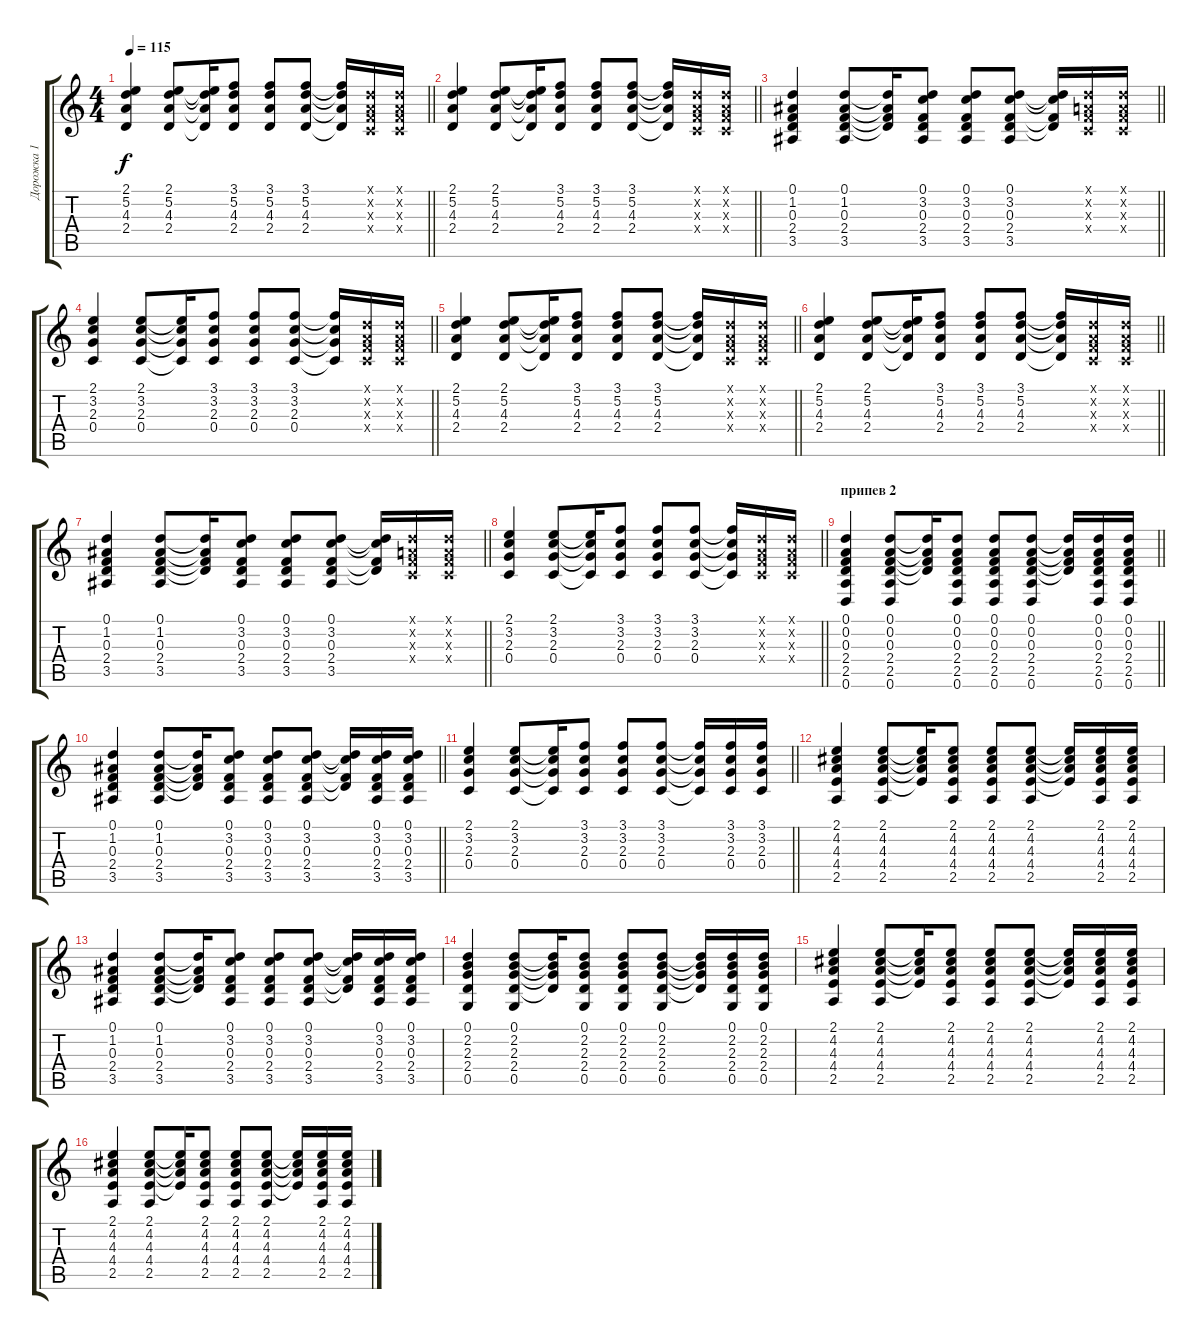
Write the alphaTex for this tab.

\track ("Дорожка 1" "Дорожка 1") {instrument acousticguitarsteel}
\staff {score tabs}
\tuning (D4 A3 F3 C3 G2 D2) {hide}
\ts (4 4)
\tempo 115
\clef g2
\barLineRight lightlight
\ks c
(2.1 5.2 4.3 2.4).4{dy f} (2.1 5.2 4.3 2.4).8 (2.1{t} 5.2{t} 4.3{t} 2.4{t}).16 (3.1 5.2 4.3 2.4).8 (3.1 5.2 4.3 2.4).8 (3.1 5.2 4.3 2.4).8 (3.1{t} 5.2{t} 4.3{t} 2.4{t}).16 (0.1{x} 0.2{x} 0.3{x} 0.4{x}).16 (0.1{x} 0.2{x} 0.3{x} 0.4{x}).16 |
\barLineRight lightlight
(2.1 5.2 4.3 2.4).4 (2.1 5.2 4.3 2.4).8 (2.1{t} 5.2{t} 4.3{t} 2.4{t}).16 (3.1 5.2 4.3 2.4).8 (3.1 5.2 4.3 2.4).8 (3.1 5.2 4.3 2.4).8 (3.1{t} 5.2{t} 4.3{t} 2.4{t}).16 (0.1{x} 0.2{x} 0.3{x} 0.4{x}).16 (0.1{x} 0.2{x} 0.3{x} 0.4{x}).16 |
\barLineRight lightlight
(0.1 1.2 0.3 2.4 3.5).4 (0.1 1.2 0.3 2.4 3.5).8 (0.1{t} 1.2{t} 0.3{t} 2.4{t}).16 (0.1 3.2 0.3 2.4 3.5).8 (0.1 3.2 0.3 2.4 3.5).8 (0.1 3.2 0.3 2.4 3.5).8 (0.1{t} 3.2{t} 0.3{t} 2.4{t}).16 (0.1{x} 0.2{x} 0.3{x} 0.4{x}).16 (0.1{x} 0.2{x} 0.3{x} 0.4{x}).16 |
\barLineRight lightlight
(2.1 3.2 2.3 0.4).4 (2.1 3.2 2.3 0.4).8 (2.1{t} 3.2{t} 2.3{t} 0.4{t}).16 (3.1 3.2 2.3 0.4).8 (3.1 3.2 2.3 0.4).8 (3.1 3.2 2.3 0.4).8 (3.1{t} 3.2{t} 2.3{t} 0.4{t}).16 (0.1{x} 0.2{x} 0.3{x} 0.4{x}).16 (0.1{x} 0.2{x} 0.3{x} 0.4{x}).16 |
\barLineRight lightlight
(2.1 5.2 4.3 2.4).4 (2.1 5.2 4.3 2.4).8 (2.1{t} 5.2{t} 4.3{t} 2.4{t}).16 (3.1 5.2 4.3 2.4).8 (3.1 5.2 4.3 2.4).8 (3.1 5.2 4.3 2.4).8 (3.1{t} 5.2{t} 4.3{t} 2.4{t}).16 (0.1{x} 0.2{x} 0.3{x} 0.4{x}).16 (0.1{x} 0.2{x} 0.3{x} 0.4{x}).16 |
\barLineRight lightlight
(2.1 5.2 4.3 2.4).4 (2.1 5.2 4.3 2.4).8 (2.1{t} 5.2{t} 4.3{t} 2.4{t}).16 (3.1 5.2 4.3 2.4).8 (3.1 5.2 4.3 2.4).8 (3.1 5.2 4.3 2.4).8 (3.1{t} 5.2{t} 4.3{t} 2.4{t}).16 (0.1{x} 0.2{x} 0.3{x} 0.4{x}).16 (0.1{x} 0.2{x} 0.3{x} 0.4{x}).16 |
\barLineRight lightlight
(0.1 1.2 0.3 2.4 3.5).4 (0.1 1.2 0.3 2.4 3.5).8 (0.1{t} 1.2{t} 0.3{t} 2.4{t}).16 (0.1 3.2 0.3 2.4 3.5).8 (0.1 3.2 0.3 2.4 3.5).8 (0.1 3.2 0.3 2.4 3.5).8 (0.1{t} 3.2{t} 0.3{t} 2.4{t}).16 (0.1{x} 0.2{x} 0.3{x} 0.4{x}).16 (0.1{x} 0.2{x} 0.3{x} 0.4{x}).16 |
\barLineRight lightlight
(2.1 3.2 2.3 0.4).4 (2.1 3.2 2.3 0.4).8 (2.1{t} 3.2{t} 2.3{t} 0.4{t}).16 (3.1 3.2 2.3 0.4).8 (3.1 3.2 2.3 0.4).8 (3.1 3.2 2.3 0.4).8 (3.1{t} 3.2{t} 2.3{t} 0.4{t}).16 (0.1{x} 0.2{x} 0.3{x} 0.4{x}).16 (0.1{x} 0.2{x} 0.3{x} 0.4{x}).16 |
\section ("" "припев 2")
\barLineRight lightlight
(0.1 0.2 0.3 2.4 2.5 0.6).4 (0.1 0.2 0.3 2.4 2.5 0.6).8 (0.1{t} 0.2{t} 0.3{t} 2.4{t}).16 (0.1 0.2 0.3 2.4 2.5 0.6).8 (0.1 0.2 0.3 2.4 2.5 0.6).8 (0.1 0.2 0.3 2.4 2.5 0.6).8 (0.1{t} 0.2{t} 0.3{t} 2.4{t}).16 (0.1 0.2 0.3 2.4 2.5 0.6).16 (0.1 0.2 0.3 2.4 2.5 0.6).16 |
\barLineRight lightlight
(0.1 1.2 0.3 2.4 3.5).4 (0.1 1.2 0.3 2.4 3.5).8 (0.1{t} 1.2{t} 0.3{t} 2.4{t}).16 (0.1 3.2 0.3 2.4 3.5).8 (0.1 3.2 0.3 2.4 3.5).8 (0.1 3.2 0.3 2.4 3.5).8 (0.1{t} 3.2{t} 0.3{t} 2.4{t}).16 (0.1 3.2 0.3 2.4 3.5).16 (0.1 3.2 0.3 2.4 3.5).16 |
\barLineRight lightlight
(2.1 3.2 2.3 0.4).4 (2.1 3.2 2.3 0.4).8 (2.1{t} 3.2{t} 2.3{t} 0.4{t}).16 (3.1 3.2 2.3 0.4).8 (3.1 3.2 2.3 0.4).8 (3.1 3.2 2.3 0.4).8 (3.1{t} 3.2{t} 2.3{t} 0.4{t}).16 (3.1 3.2 2.3 0.4).16 (3.1 3.2 2.3 0.4).16 |
(2.1 4.2 4.3 4.4 2.5).4 (2.1 4.2 4.3 4.4 2.5).8 (2.1{t} 4.2{t} 4.3{t} 4.4{t}).16 (2.1 4.2 4.3 4.4 2.5).8 (2.1 4.2 4.3 4.4 2.5).8 (2.1 4.2 4.3 4.4 2.5).8 (2.1{t} 4.2{t} 4.3{t} 4.4{t}).16 (2.1 4.2 4.3 4.4 2.5).16 (2.1 4.2 4.3 4.4 2.5).16 |
(0.1 1.2 0.3 2.4 3.5).4 (0.1 1.2 0.3 2.4 3.5).8 (0.1{t} 1.2{t} 0.3{t} 2.4{t}).16 (0.1 3.2 0.3 2.4 3.5).8 (0.1 3.2 0.3 2.4 3.5).8 (0.1 3.2 0.3 2.4 3.5).8 (0.1{t} 3.2{t} 0.3{t} 2.4{t}).16 (0.1 3.2 0.3 2.4 3.5).16 (0.1 3.2 0.3 2.4 3.5).16 |
(0.1 2.2 2.3 2.4 0.5).4 (0.1 2.2 2.3 2.4 0.5).8 (0.1{t} 2.2{t} 2.3{t} 2.4{t}).16 (0.1 2.2 2.3 2.4 0.5).8 (0.1 2.2 2.3 2.4 0.5).8 (0.1 2.2 2.3 2.4 0.5).8 (0.1{t} 2.2{t} 2.3{t} 2.4{t}).16 (0.1 2.2 2.3 2.4 0.5).16 (0.1 2.2 2.3 2.4 0.5).16 |
(2.1 4.2 4.3 4.4 2.5).4 (2.1 4.2 4.3 4.4 2.5).8 (2.1{t} 4.2{t} 4.3{t} 4.4{t}).16 (2.1 4.2 4.3 4.4 2.5).8 (2.1 4.2 4.3 4.4 2.5).8 (2.1 4.2 4.3 4.4 2.5).8 (2.1{t} 4.2{t} 4.3{t} 4.4{t}).16 (2.1 4.2 4.3 4.4 2.5).16 (2.1 4.2 4.3 4.4 2.5).16 |
(2.1 4.2 4.3 4.4 2.5).4 (2.1 4.2 4.3 4.4 2.5).8 (2.1{t} 4.2{t} 4.3{t} 4.4{t}).16 (2.1 4.2 4.3 4.4 2.5).8 (2.1 4.2 4.3 4.4 2.5).8 (2.1 4.2 4.3 4.4 2.5).8 (2.1{t} 4.2{t} 4.3{t} 4.4{t}).16 (2.1 4.2 4.3 4.4 2.5).16 (2.1 4.2 4.3 4.4 2.5).16
